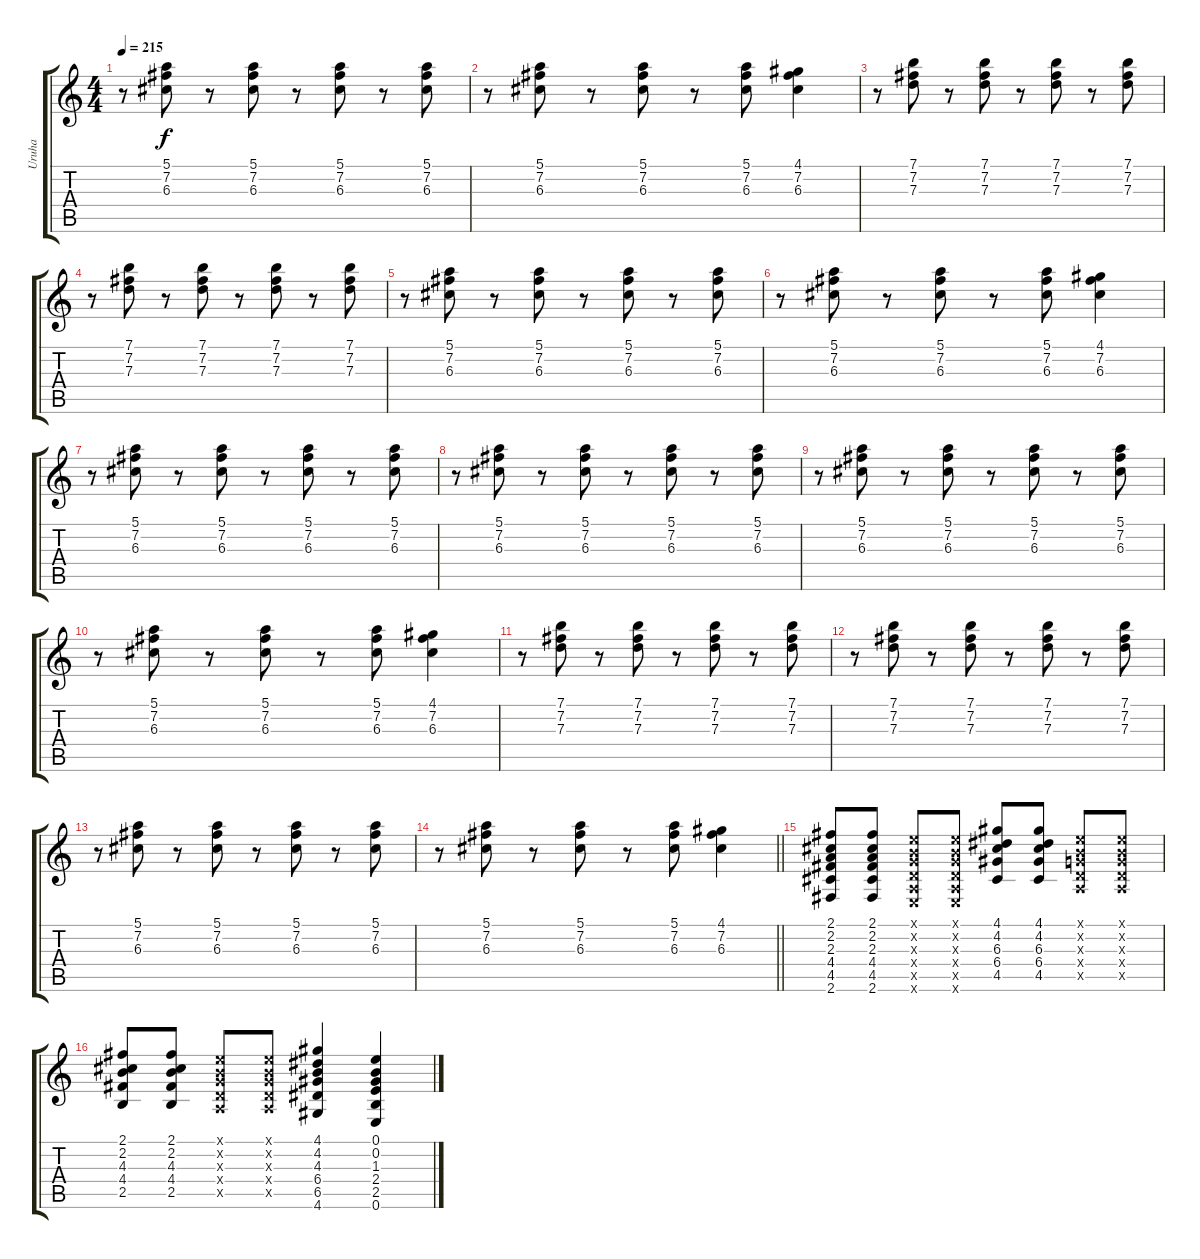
\track ("Uruha" "Uruha") {instrument distortionguitar}
\staff {score tabs}
\tuning (E4 B3 G3 D3 A2 E2) {hide}
\ts (4 4)
\tempo 215
\clef g2
\ks c
r.8{dy f} (5.1 7.2 6.3).8 r.8 (5.1 7.2 6.3).8 r.8 (5.1 7.2 6.3).8 r.8 (5.1 7.2 6.3).8 |
r.8 (5.1 7.2 6.3).8 r.8 (5.1 7.2 6.3).8 r.8 (5.1 7.2 6.3).8 (4.1 7.2 6.3).4 |
r.8 (7.1 7.2 7.3).8 r.8 (7.1 7.2 7.3).8 r.8 (7.1 7.2 7.3).8 r.8 (7.1 7.2 7.3).8 |
r.8 (7.1 7.2 7.3).8 r.8 (7.1 7.2 7.3).8 r.8 (7.1 7.2 7.3).8 r.8 (7.1 7.2 7.3).8 |
r.8 (5.1 7.2 6.3).8 r.8 (5.1 7.2 6.3).8 r.8 (5.1 7.2 6.3).8 r.8 (5.1 7.2 6.3).8 |
r.8 (5.1 7.2 6.3).8 r.8 (5.1 7.2 6.3).8 r.8 (5.1 7.2 6.3).8 (4.1 7.2 6.3).4 |
r.8 (5.1 7.2 6.3).8 r.8 (5.1 7.2 6.3).8 r.8 (5.1 7.2 6.3).8 r.8 (5.1 7.2 6.3).8 |
r.8 (5.1 7.2 6.3).8 r.8 (5.1 7.2 6.3).8 r.8 (5.1 7.2 6.3).8 r.8 (5.1 7.2 6.3).8 |
r.8 (5.1 7.2 6.3).8 r.8 (5.1 7.2 6.3).8 r.8 (5.1 7.2 6.3).8 r.8 (5.1 7.2 6.3).8 |
r.8 (5.1 7.2 6.3).8 r.8 (5.1 7.2 6.3).8 r.8 (5.1 7.2 6.3).8 (4.1 7.2 6.3).4 |
r.8 (7.1 7.2 7.3).8 r.8 (7.1 7.2 7.3).8 r.8 (7.1 7.2 7.3).8 r.8 (7.1 7.2 7.3).8 |
r.8 (7.1 7.2 7.3).8 r.8 (7.1 7.2 7.3).8 r.8 (7.1 7.2 7.3).8 r.8 (7.1 7.2 7.3).8 |
r.8 (5.1 7.2 6.3).8 r.8 (5.1 7.2 6.3).8 r.8 (5.1 7.2 6.3).8 r.8 (5.1 7.2 6.3).8 |
\barLineRight lightlight
r.8 (5.1 7.2 6.3).8 r.8 (5.1 7.2 6.3).8 r.8 (5.1 7.2 6.3).8 (4.1 7.2 6.3).4 |
(2.1 2.2 2.3 4.4 4.5 2.6).8{volume 12} (2.1 2.2 2.3 4.4 4.5 2.6).8 (0.1{x} 0.2{x} 0.3{x} 0.4{x} 0.5{x} 0.6{x}).8 (0.1{x} 0.2{x} 0.3{x} 0.4{x} 0.5{x} 0.6{x}).8 (4.1 4.2 6.3 6.4 4.5).8 (4.1 4.2 6.3 6.4 4.5).8 (0.1{x} 0.2{x} 0.3{x} 0.4{x} 0.5{x}).8 (0.1{x} 0.2{x} 0.3{x} 0.4{x} 0.5{x}).8 |
(2.1 2.2 4.3 4.4 2.5).8 (2.1 2.2 4.3 4.4 2.5).8 (0.1{x} 0.2{x} 0.3{x} 0.4{x} 0.5{x}).8 (0.1{x} 0.2{x} 0.3{x} 0.4{x} 0.5{x}).8 (4.1 4.2 4.3 6.4 6.5 4.6).4 (0.1 0.2 1.3 2.4 2.5 0.6).4
